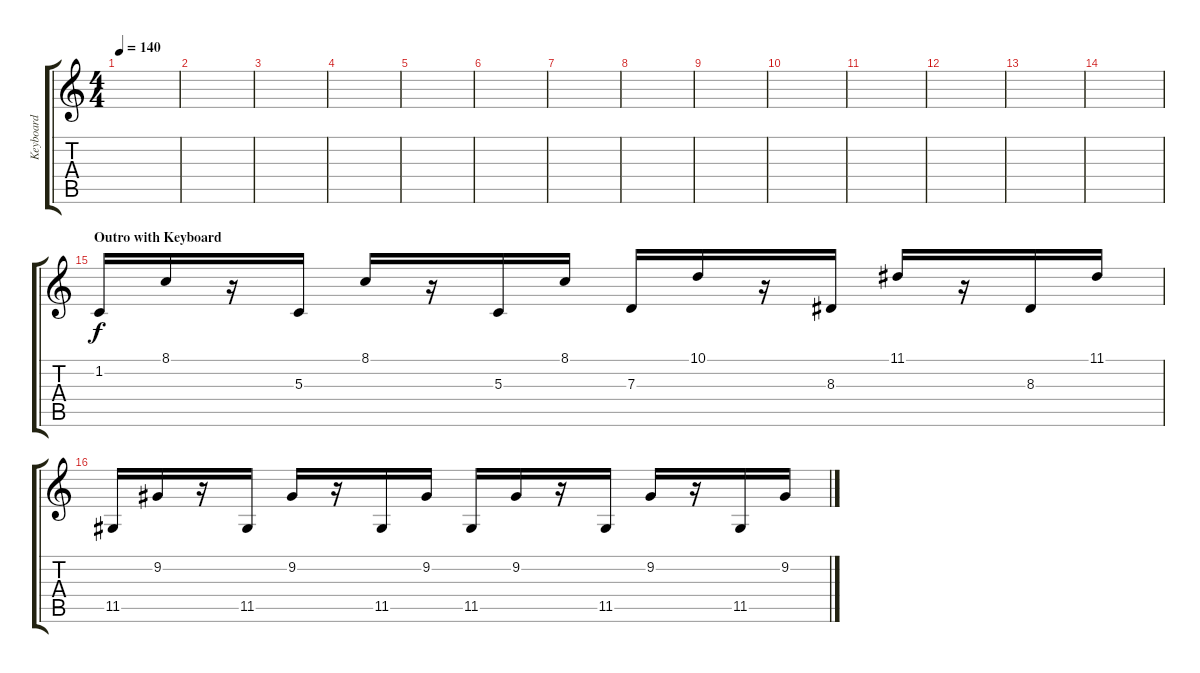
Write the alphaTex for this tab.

\track ("Keyboard" "Keyboard") {instrument stringensemble1}
\staff {score tabs}
\tuning (E4 B3 G3 D3 A2 E2) {hide}
\ts (4 4)
\tempo 140
\clef g2
\ks c
|
|
|
|
|
|
|
|
|
|
|
|
|
|
\section ("" "Outro with Keyboard")
1.2.16 8.1.16 r.16 5.3.16 8.1.16 r.16 5.3.16 8.1.16 7.3.16 10.1.16 r.16 8.3.16 11.1.16 r.16 8.3.16 11.1.16 |
11.5.16 9.2.16 r.16 11.5.16 9.2.16 r.16 11.5.16 9.2.16 11.5.16 9.2.16 r.16 11.5.16 9.2.16 r.16 11.5.16 9.2.16
